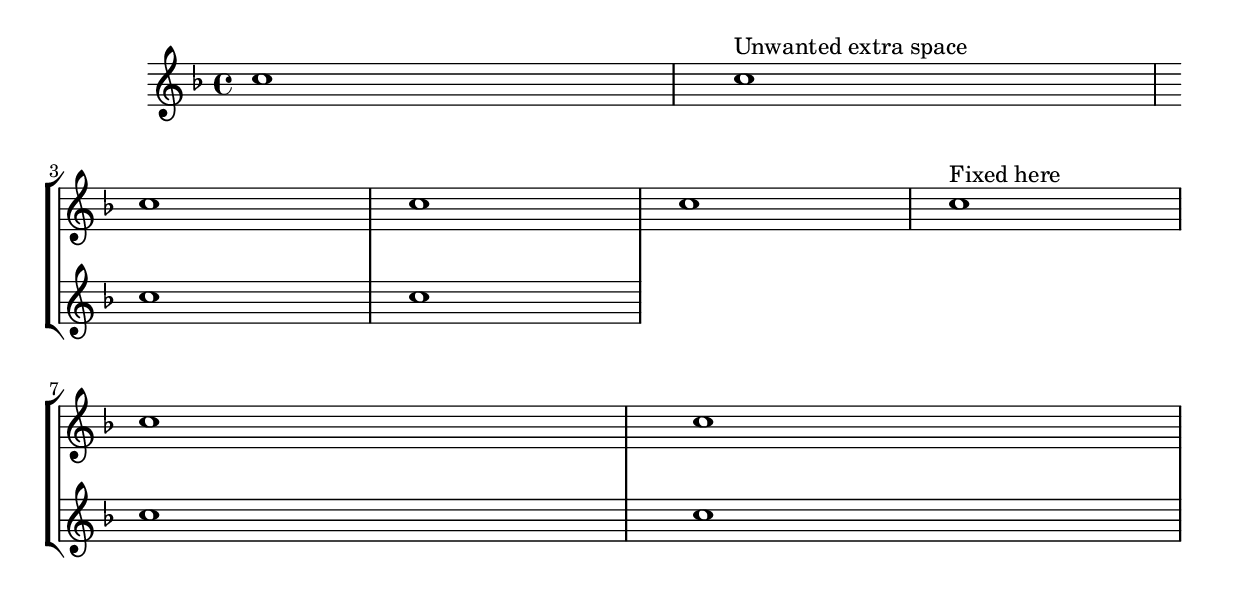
%% Do not edit this file; it is auto-generated from LSR http://lsr.dsi.unimi.it
%% This file is in the public domain.
\version "2.11.66"

\header {
  lsrtags = "staff-notation, contexts-and-engravers, breaks"

  texidoces = "
Al añadir un pentagrama nuevo en un salto de línea, por desgracia
se añade un espacio adicional al final de la línea antes del salto
(reservado para hacer sitio a un cambio de armadura que de todas
formas no se va a imprimir). La solución alternativa es añadir un
ajuste para @code{Staff.explicitKeySignatureVisibility} como se
muestra en el ejemplo.  En las versiones 2.10 y anteriores,
también se necesita un ajuste similar para las indicaciones de
compás (véase el ejemplo).

"
  doctitlees = "Añadir un pentagrama adicional en un salto de línea"

  texidoc = "
When adding a new staff at a line break, some extra space is
unfortunately added at the end of the line before the break (to fit in
a key signature change, which  will never be printed anyway). The
workaround is to add a setting of
@code{Staff.explicitKeySignatureVisibility} as is shown in the example.
In versions 2.10 and earlier, a similar setting for the time signatures
is also required (see the example).



"
  doctitle = "Adding an extra staff at a line break"
} % begin verbatim

\score {
  \new StaffGroup \relative c'' {
    \new Staff
    \key f \major
    c1 c^"Unwanted extra space" \break
    << { c1 c }
       \new Staff {
         \key f \major
         \once \override Staff.TimeSignature #'stencil = ##f
         c1 c 
       } 
    >>
    c1 c^"Fixed here" \break
    << { c1 c }
       \new Staff {
         \once \set Staff.explicitKeySignatureVisibility = #end-of-line-invisible
         % The next line is not needed in 2.11.x or later:
         \once \override Staff.TimeSignature #'break-visibility = #end-of-line-invisible
         \key f \major
         \once \override Staff.TimeSignature #'stencil = ##f
         c1 c
       }
    >>
  }
}
